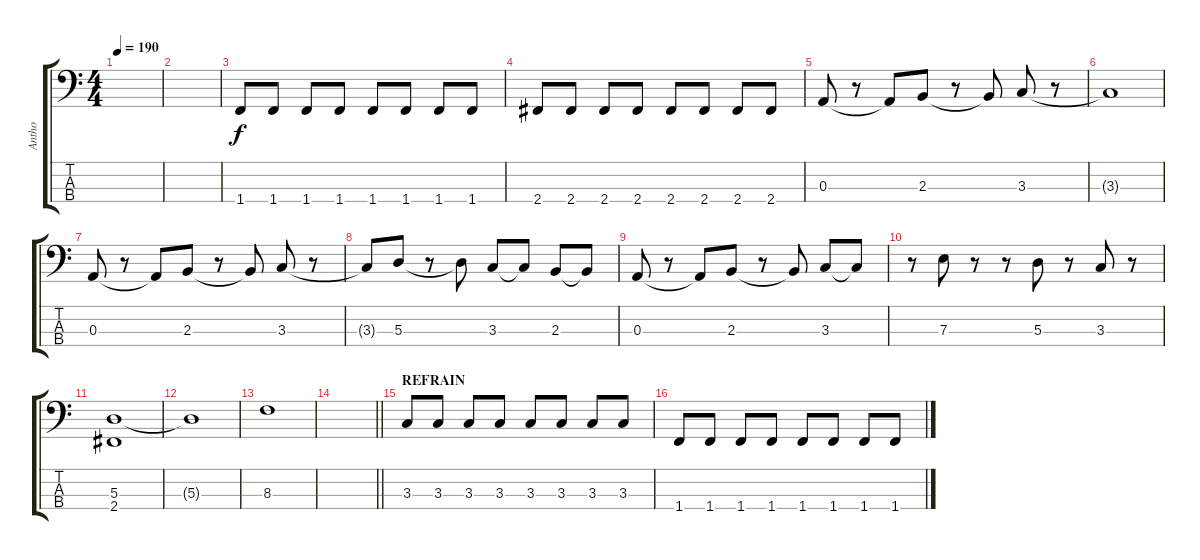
\track ("Antho" "Antho") {instrument electricbassfinger}
\staff {score tabs}
\tuning (G2 D2 A1 E1) {hide}
\ts (4 4)
\tempo 190
\clef f4
\ks c
|
|
1.4.8 1.4.8 1.4.8 1.4.8 1.4.8 1.4.8 1.4.8 1.4.8 |
2.4.8 2.4.8 2.4.8 2.4.8 2.4.8 2.4.8 2.4.8 2.4.8 |
0.3.8 r.8 0.3{t}.8 2.3.8 r.8 2.3{t}.8 3.3.8 r.8 |
3.3{t}.1 |
0.3.8 r.8 0.3{t}.8 2.3.8 r.8 2.3{t}.8 3.3.8 r.8 |
3.3{t}.8 5.3.8 r.8 5.3{t}.8 3.3.8 3.3{t}.8 2.3.8 2.3{t}.8 |
0.3.8 r.8 0.3{t}.8 2.3.8 r.8 2.3{t}.8 3.3.8 3.3{t}.8 |
r.8 7.3.8 r.8 r.8 5.3.8 r.8 3.3.8 r.8 |
(5.3 2.4).1 |
5.3{t}.1 |
8.3.1 |
\barLineRight lightlight
|
\section ("" "REFRAIN")
3.3.8 3.3.8 3.3.8 3.3.8 3.3.8 3.3.8 3.3.8 3.3.8 |
1.4.8 1.4.8 1.4.8 1.4.8 1.4.8 1.4.8 1.4.8 1.4.8
